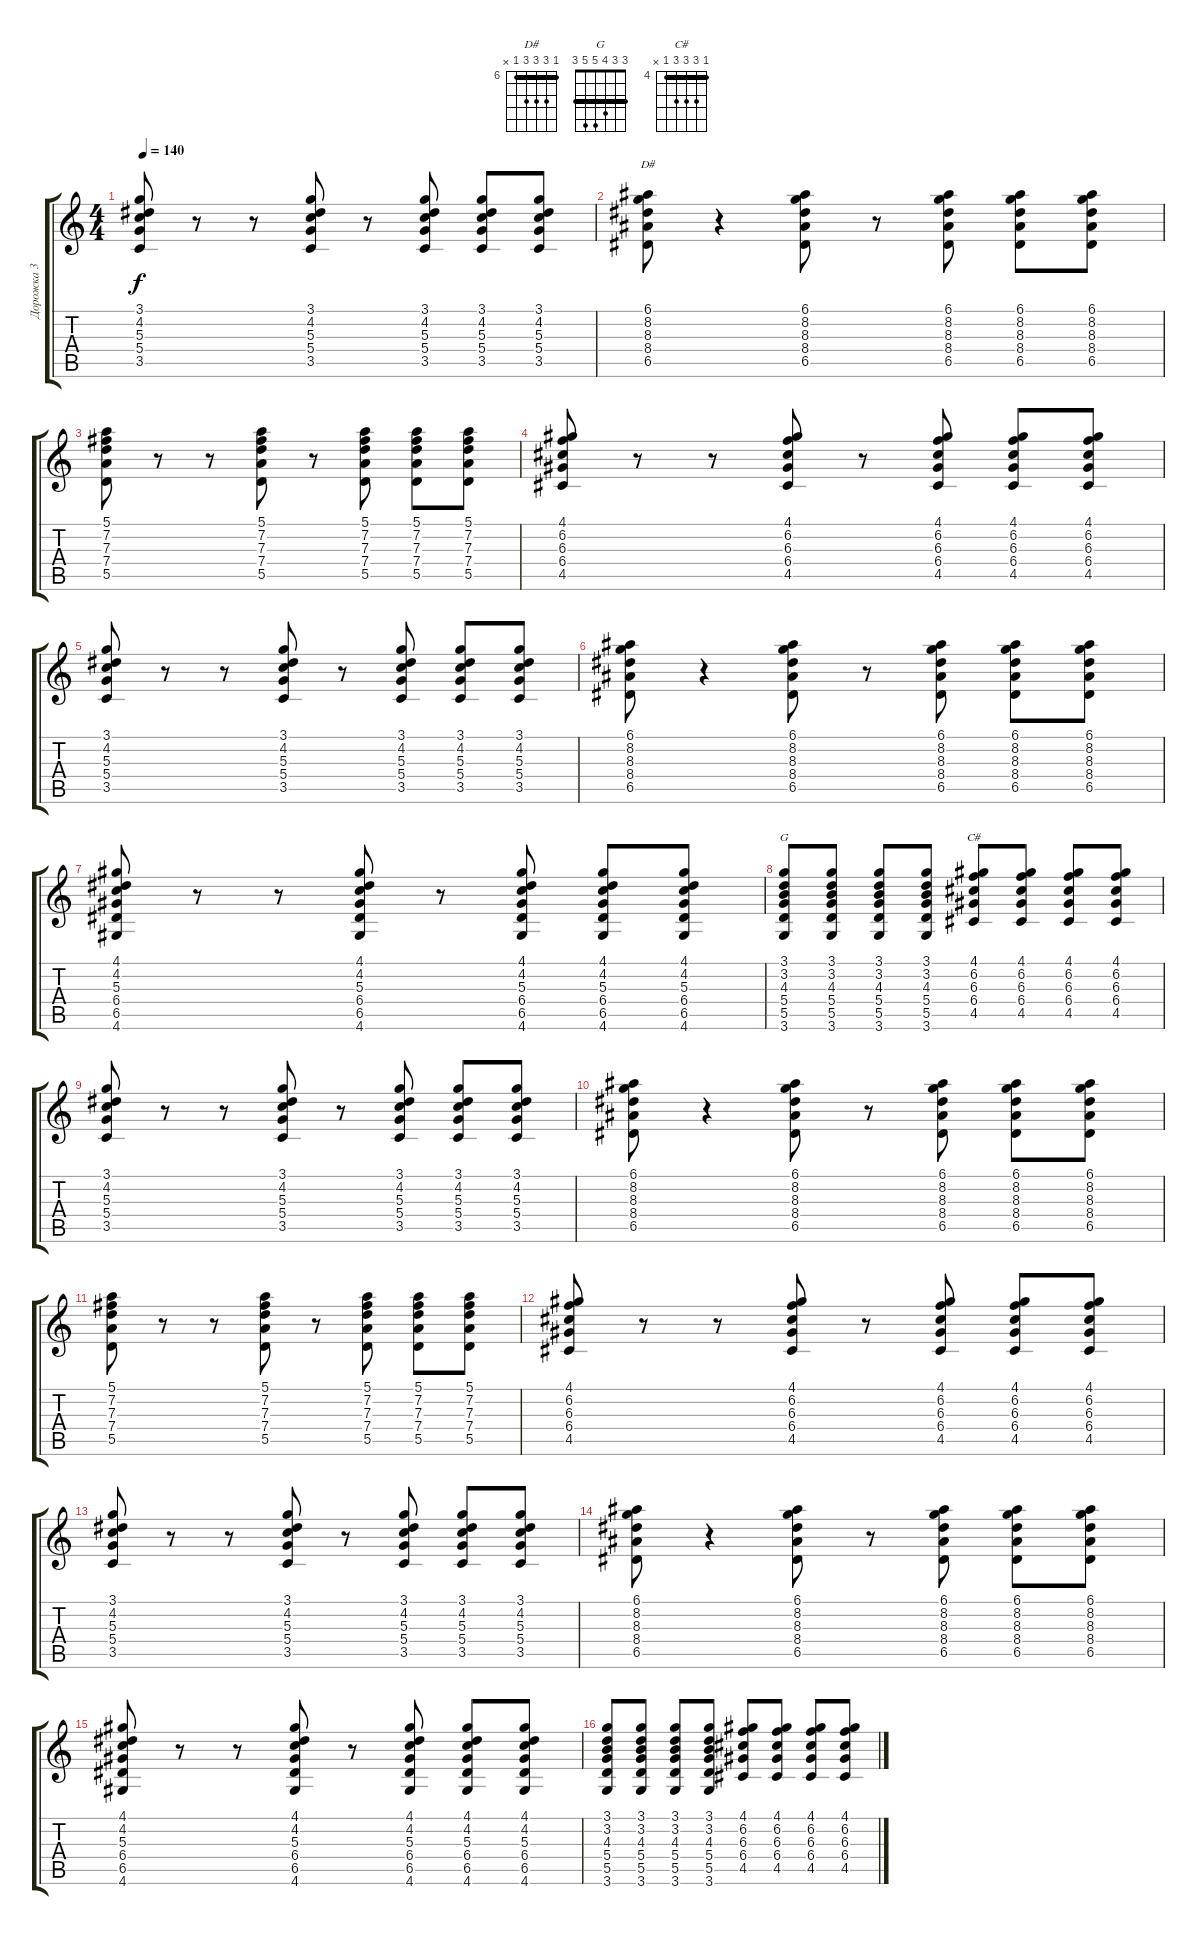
\track ("Дорожка 3" "Дорожка 3") {instrument acousticguitarsteel}
\staff {score tabs}
\tuning (E4 B3 G3 D3 A2 E2) {hide}
\chord ("D#" 6 8 8 8 6 x) {firstfret 6 barre 6}
\chord ("G" 3 3 4 5 5 3) {barre 3}
\chord ("C#" 4 6 6 6 4 x) {firstfret 4 barre 4}
\ts (4 4)
\tempo 140
\clef g2
\ks c
(3.1 4.2 5.3 5.4 3.5).8{dy f} r.8 r.8 (3.1 4.2 5.3 5.4 3.5).8 r.8 (3.1 4.2 5.3 5.4 3.5).8 (3.1 4.2 5.3 5.4 3.5).8 (3.1 4.2 5.3 5.4 3.5).8 |
(6.1 8.2 8.3 8.4 6.5).8{ch "D#"} r.4 (6.1 8.2 8.3 8.4 6.5).8 r.8 (6.1 8.2 8.3 8.4 6.5).8 (6.1 8.2 8.3 8.4 6.5).8 (6.1 8.2 8.3 8.4 6.5).8 |
(5.1 7.2 7.3 7.4 5.5).8 r.8 r.8 (5.1 7.2 7.3 7.4 5.5).8 r.8 (5.1 7.2 7.3 7.4 5.5).8 (5.1 7.2 7.3 7.4 5.5).8 (5.1 7.2 7.3 7.4 5.5).8 |
(4.1 6.2 6.3 6.4 4.5).8 r.8 r.8 (4.1 6.2 6.3 6.4 4.5).8 r.8 (4.1 6.2 6.3 6.4 4.5).8 (4.1 6.2 6.3 6.4 4.5).8 (4.1 6.2 6.3 6.4 4.5).8 |
(3.1 4.2 5.3 5.4 3.5).8 r.8 r.8 (3.1 4.2 5.3 5.4 3.5).8 r.8 (3.1 4.2 5.3 5.4 3.5).8 (3.1 4.2 5.3 5.4 3.5).8 (3.1 4.2 5.3 5.4 3.5).8 |
(6.1 8.2 8.3 8.4 6.5).8 r.4 (6.1 8.2 8.3 8.4 6.5).8 r.8 (6.1 8.2 8.3 8.4 6.5).8 (6.1 8.2 8.3 8.4 6.5).8 (6.1 8.2 8.3 8.4 6.5).8 |
(4.1 4.2 5.3 6.4 6.5 4.6).8 r.8 r.8 (4.1 4.2 5.3 6.4 6.5 4.6).8 r.8 (4.1 4.2 5.3 6.4 6.5 4.6).8 (4.1 4.2 5.3 6.4 6.5 4.6).8 (4.1 4.2 5.3 6.4 6.5 4.6).8 |
(3.1 3.2 4.3 5.4 5.5 3.6).8{ch "G"} (3.1 3.2 4.3 5.4 5.5 3.6).8 (3.1 3.2 4.3 5.4 5.5 3.6).8 (3.1 3.2 4.3 5.4 5.5 3.6).8 (4.1 6.2 6.3 6.4 4.5).8{ch "C#"} (4.1 6.2 6.3 6.4 4.5).8 (4.1 6.2 6.3 6.4 4.5).8 (4.1 6.2 6.3 6.4 4.5).8 |
(3.1 4.2 5.3 5.4 3.5).8 r.8 r.8 (3.1 4.2 5.3 5.4 3.5).8 r.8 (3.1 4.2 5.3 5.4 3.5).8 (3.1 4.2 5.3 5.4 3.5).8 (3.1 4.2 5.3 5.4 3.5).8 |
(6.1 8.2 8.3 8.4 6.5).8 r.4 (6.1 8.2 8.3 8.4 6.5).8 r.8 (6.1 8.2 8.3 8.4 6.5).8 (6.1 8.2 8.3 8.4 6.5).8 (6.1 8.2 8.3 8.4 6.5).8 |
(5.1 7.2 7.3 7.4 5.5).8 r.8 r.8 (5.1 7.2 7.3 7.4 5.5).8 r.8 (5.1 7.2 7.3 7.4 5.5).8 (5.1 7.2 7.3 7.4 5.5).8 (5.1 7.2 7.3 7.4 5.5).8 |
(4.1 6.2 6.3 6.4 4.5).8 r.8 r.8 (4.1 6.2 6.3 6.4 4.5).8 r.8 (4.1 6.2 6.3 6.4 4.5).8 (4.1 6.2 6.3 6.4 4.5).8 (4.1 6.2 6.3 6.4 4.5).8 |
(3.1 4.2 5.3 5.4 3.5).8 r.8 r.8 (3.1 4.2 5.3 5.4 3.5).8 r.8 (3.1 4.2 5.3 5.4 3.5).8 (3.1 4.2 5.3 5.4 3.5).8 (3.1 4.2 5.3 5.4 3.5).8 |
(6.1 8.2 8.3 8.4 6.5).8 r.4 (6.1 8.2 8.3 8.4 6.5).8 r.8 (6.1 8.2 8.3 8.4 6.5).8 (6.1 8.2 8.3 8.4 6.5).8 (6.1 8.2 8.3 8.4 6.5).8 |
(4.1 4.2 5.3 6.4 6.5 4.6).8 r.8 r.8 (4.1 4.2 5.3 6.4 6.5 4.6).8 r.8 (4.1 4.2 5.3 6.4 6.5 4.6).8 (4.1 4.2 5.3 6.4 6.5 4.6).8 (4.1 4.2 5.3 6.4 6.5 4.6).8 |
(3.1 3.2 4.3 5.4 5.5 3.6).8 (3.1 3.2 4.3 5.4 5.5 3.6).8 (3.1 3.2 4.3 5.4 5.5 3.6).8 (3.1 3.2 4.3 5.4 5.5 3.6).8 (4.1 6.2 6.3 6.4 4.5).8 (4.1 6.2 6.3 6.4 4.5).8 (4.1 6.2 6.3 6.4 4.5).8 (4.1 6.2 6.3 6.4 4.5).8
